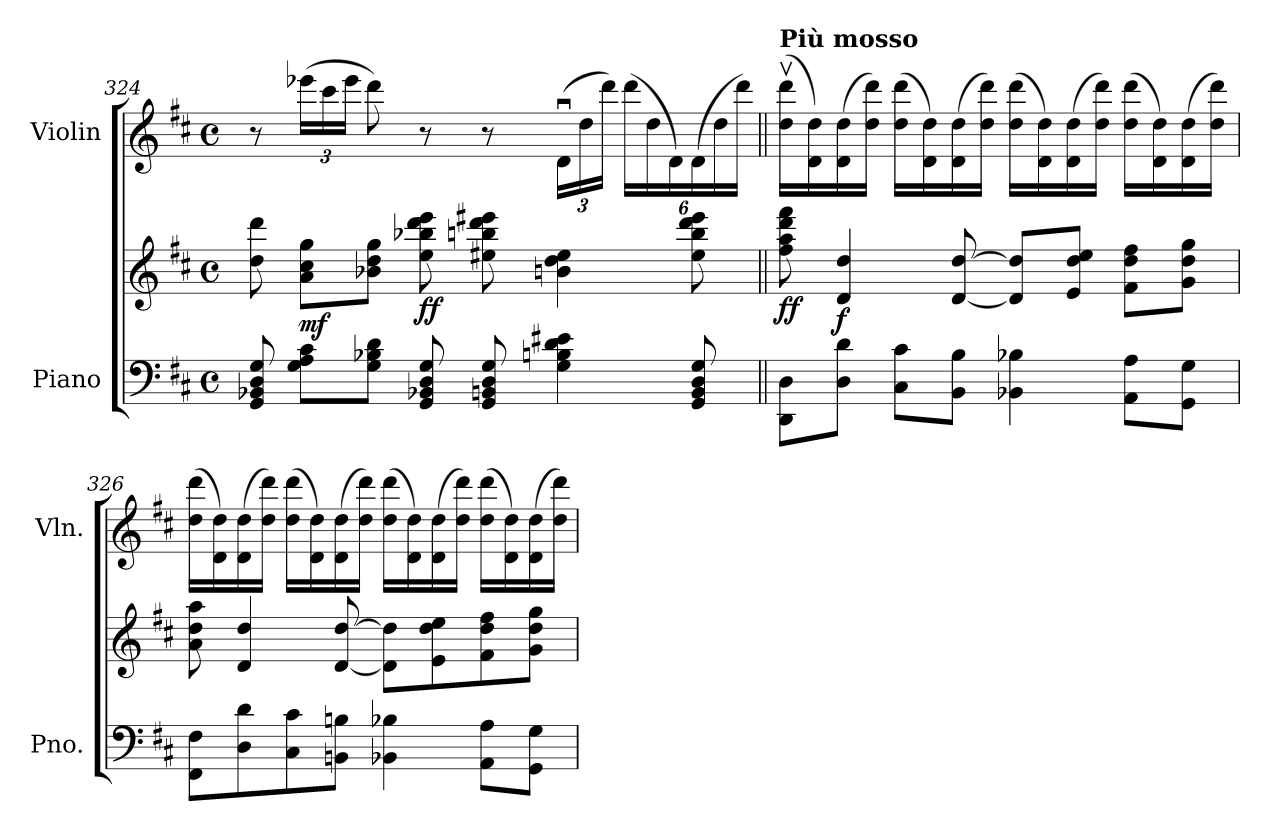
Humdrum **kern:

**kern	**kern	**dynam	**kern
*part2	*part2	*part2	*part1
*staff3	*staff2	*staff2/3	*staff1
*I"Piano	*	*	*I"Violin
*I'Pno.	*	*	*I'Vln.
!!LO:PB:g=z
*clefF4	*clefG2	*	*clefG2
*k[f#c#]	*k[f#c#]	*	*k[f#c#]
*M4/4	*M4/4	*	*M4/4
*met(c)	*met(c)	*	*met(c)
*MM132	*MM132	*	*MM132
=324	=324	=324	=324
8GG/ 8BB-X/ 8D/ 8G/	8dd\ 8ddd\	.	8r
*	*	*	*Xbrackettup
!	!	!LO:DY:b	!
8G\ 8A\ 8c#\L	8a\ 8cc#\ 8gg\L	mf	(24eee-X\LL
.	.	.	24ccc#\
.	.	.	24eee-\JJ
8G\ 8B-X\ 8d\J	8b-X\ 8dd\ 8gg\J	.	8ddd\)
!	!	!LO:DY:b	!
8GG/ 8BB-X/ 8D/ 8G/	8ee\ 8bb-X\ 8ddd\ 8eee\	ff	8r
8GG/ 8BBn/ 8D/ 8G/	8ee#X\ 8bbn\ 8ddd\ 8eee#X\	.	8r
4G\ 4Bn\ 4d\ 4e#X\	4bn\ 4dd\ 4ee#\	.	(24du\LL
.	.	.	24dd\
.	.	.	24ddd\JJ)
.	.	.	(24ddd\LL
.	.	.	24dd\
.	.	.	24d\)
8GG/ 8BB/ 8D/ 8G/	8ee#\ 8bb\ 8ddd\ 8eee#\	.	(24d\
.	.	.	24dd\
.	.	.	24ddd\JJ)
=325||	=325||	=325||	=325||
*	*	*	*MM132
!	!	!	!LO:TX:a:B:t=Più mosso
!	!	!LO:DY:b	!
8DD\ 8D\L	8ff#\ 8aa\ 8ddd\ 8fff#\	ff	(16dd\v 16ddd\vLL
.	.	.	16d\ 16dd\)
!	!	!LO:DY:b	!
8D\ 8d\J	4d/ 4dd/	f	(16d\ 16dd\
.	.	.	16dd\ 16ddd\JJ)
8C#\ 8c#\L	.	.	(16dd\ 16ddd\LL
.	.	.	16d\ 16dd\)
8BB\ 8B\J	[8d/ [8dd/	.	(16d\ 16dd\
.	.	.	16dd\ 16ddd\JJ)
4BB-X\ 4B-X\	8d/] 8dd/]L	.	(16dd\ 16ddd\LL
.	.	.	16d\ 16dd\)
.	8e/ 8dd/ 8ee/J	.	(16d\ 16dd\
.	.	.	16dd\ 16ddd\JJ)
8AA\ 8A\L	8f#\ 8dd\ 8ff#\L	.	(16dd\ 16ddd\LL
.	.	.	16d\ 16dd\)
8GG\ 8G\J	8g\ 8dd\ 8gg\J	.	(16d\ 16dd\
.	.	.	16dd\ 16ddd\JJ)
!!LO:LB:g=z
=326	=326	=326	=326
8FF#\ 8F#\L	8a\ 8dd\ 8aa\	.	(16dd\ 16ddd\LL
.	.	.	16d\ 16dd\)
8D\ 8d\	4d/ 4dd/	.	(16d\ 16dd\
.	.	.	16dd\ 16ddd\JJ)
8C#\ 8c#\	.	.	(16dd\ 16ddd\LL
.	.	.	16d\ 16dd\)
8BBn\ 8Bn\J	[8d/ [8dd/	.	(16d\ 16dd\
.	.	.	16dd\ 16ddd\JJ)
4BB-X\ 4B-X\	8d\] 8dd\]L	.	(16dd\ 16ddd\LL
.	.	.	16d\ 16dd\)
.	8e\ 8dd\ 8ee\	.	(16d\ 16dd\
.	.	.	16dd\ 16ddd\JJ)
8AA\ 8A\L	8f#\ 8dd\ 8ff#\	.	(16dd\ 16ddd\LL
.	.	.	16d\ 16dd\)
8GG\ 8G\J	8g\ 8dd\ 8gg\J	.	(16d\ 16dd\
.	.	.	16dd\ 16ddd\JJ)
=	=	=	=
*-	*-	*-	*-
